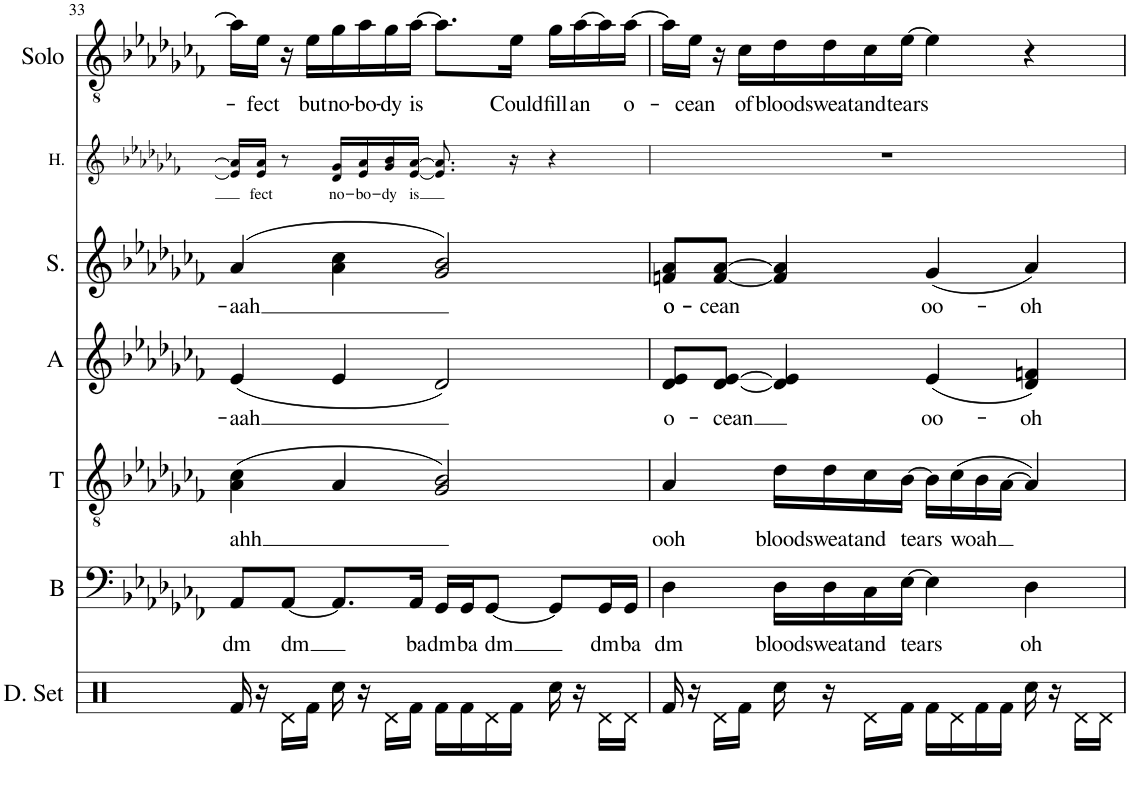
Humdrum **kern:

**kern	**kern	**text	**kern	**text	**kern	**text	**kern	**text	**kern	**text	**kern	**text
*part7	*part6	*part6	*part5	*part5	*part4	*part4	*part3	*part3	*part2	*part2	*part1	*part1
*staff7	*staff6	*staff6	*staff5	*staff5	*staff4	*staff4	*staff3	*staff3	*staff2	*staff2	*staff1	*staff1
*I"Drumset	*I"Bass	*	*I"Tenor	*	*I"Alto	*	*I"Soprano	*	*I"Harmony	*	*I"Solo	*
*I'D. Set	*I'B	*	*I'T	*	*I'A	*	*I'S.	*	*I'H.	*	*I'Solo	*
!!LO:PB:g=z
*clefX	*clefF4	*	*clefGv2	*	*clefG2	*	*clefG2	*	*clefG2	*	*clefGv2	*
*k[]	*k[b-e-a-d-g-c-f-]	*	*k[b-e-a-d-g-c-f-]	*	*k[b-e-a-d-g-c-f-]	*	*k[b-e-a-d-g-c-f-]	*	*k[b-e-a-d-g-c-f-]	*	*k[b-e-a-d-g-c-f-]	*
*M4/4	*M4/4	*	*M4/4	*	*M4/4	*	*M4/4	*	*M4/4	*	*M4/4	*
=33	=33	=33	=33	=33	=33	=33	=33	=33	=33	=33	=33	=33
!	!	!LO:LY:b	!	!LO:LY:b	!	!LO:LY:b	!	!LO:LY:b	!	!	!	!
16Rf/	8AA-/L	dm	(4A-\ 4c-\	ahh	(4e-/	-aah	(4a-/	-aah	16e-/] 16a-/]LL	.	16a-\LL]	.
!	!	!	!	!	!	!	!	!	!	!LO:LY:b	!	!LO:LY:b
16r	.	.	.	.	.	.	.	.	16e-/ 16a-/JJ	fect	16e-\JJ	fect
!	!	!LO:LY:b	!	!	!	!	!	!	!	!	!	!
16Rd\LL	[8AA-/J	dm	.	.	.	.	.	.	8r	.	16r	.
!	!	!	!	!	!	!	!	!	!	!	!	!LO:LY:b
16Rf\JJ	.	.	.	.	.	.	.	.	.	.	16e-\LL	but
!	!	!	!	!	!	!	!	!	!	!LO:LY:b	!	!LO:LY:b
16Rcc\	8.AA-/L]	.	4A-/	.	4e-/	.	4a-\ 4cc-\	.	16d-/ 16g-/LL	no-	16g-\	no-
!	!	!	!	!	!	!	!	!	!	!LO:LY:b	!	!LO:LY:b
16r	.	.	.	.	.	.	.	.	16e-/ 16a-/	-bo-	16a-\	-bo-
!	!	!	!	!	!	!	!	!	!	!LO:LY:b	!	!LO:LY:b
16Rd\LL	.	.	.	.	.	.	.	.	16g-/ 16b-/	-dy	16g-\	-dy
!	!	!LO:LY:b	!	!	!	!	!	!	!	!LO:LY:b	!	!LO:LY:b
16Rf\JJ	16AA-/Jk	ba	.	.	.	.	.	.	[16e-/ [16a-/JJ	is	[16a-\JJ	is
!	!	!LO:LY:b	!	!	!	!	!	!	!	!	!	!
16Rf\LL	16GG-/LL	dm	2G-/ 2B-/)	.	2d-/)	.	2g-/ 2b-/)	.	8.e-/] 8.a-/]	.	8.a-\L]	.
!	!	!LO:LY:b	!	!	!	!	!	!	!	!	!	!
16Rf\	16GG-/J	ba	.	.	.	.	.	.	.	.	.	.
!	!	!LO:LY:b	!	!	!	!	!	!	!	!	!	!
16Rd\	[8GG-/J	dm	.	.	.	.	.	.	.	.	.	.
!	!	!	!	!	!	!	!	!	!	!	!	!LO:LY:b
16Rf\JJ	.	.	.	.	.	.	.	.	16r	.	16e-\Jk	Could
!	!	!	!	!	!	!	!	!	!	!	!	!LO:LY:b
16Rcc\	8GG-/L]	.	.	.	.	.	.	.	4r	.	16g-\LL	fill
!	!	!	!	!	!	!	!	!	!	!	!	!LO:LY:b
16r	.	.	.	.	.	.	.	.	.	.	[16a-\	an
!	!	!LO:LY:b	!	!	!	!	!	!	!	!	!	!
16Rd\LL	16GG-/L	dm	.	.	.	.	.	.	.	.	16a-\]	.
!	!	!LO:LY:b	!	!	!	!	!	!	!	!	!	!LO:LY:b
16Rd\JJ	16GG-/JJ	ba	.	.	.	.	.	.	.	.	[16a-\JJ	o-
=34	=34	=34	=34	=34	=34	=34	=34	=34	=34	=34	=34	=34
!	!	!LO:LY:b	!	!LO:LY:b	!	!LO:LY:b	!	!LO:LY:b	!	!	!	!
16Rf/	4D-\	dm	4A-/	ooh	8d-/ 8e-/L	o-	8fn/ 8a-/L	o-	1r	.	16a-\LL]	.
!	!	!	!	!	!	!	!	!	!	!	!	!LO:LY:b
16r	.	.	.	.	.	.	.	.	.	.	16e-\JJ	-cean
!	!	!	!	!	!	!LO:LY:b	!	!LO:LY:b	!	!	!	!
16Rd\LL	.	.	.	.	[8d-/ [8e-/J	-cean	[8f/ [8a-/J	-cean	.	.	16r	.
!	!	!	!	!	!	!	!	!	!	!	!	!LO:LY:b
16Rf\JJ	.	.	.	.	.	.	.	.	.	.	16c-\LL	of
!	!	!LO:LY:b	!	!LO:LY:b	!	!	!	!	!	!	!	!LO:LY:b
16Rcc\	16D-\LL	blood	16d-\LL	blood	4d-/] 4e-/]	.	4f/] 4a-/]	.	.	.	16d-\	blood
!	!	!LO:LY:b	!	!LO:LY:b	!	!	!	!	!	!	!	!LO:LY:b
16r	16D-\	sweat	16d-\	sweat	.	.	.	.	.	.	16d-\	sweat
!	!	!LO:LY:b	!	!LO:LY:b	!	!	!	!	!	!	!	!LO:LY:b
16Rd\LL	16C-\	and	16c-\	and	.	.	.	.	.	.	16c-\	and
!	!	!LO:LY:b	!	!LO:LY:b	!	!	!	!	!	!	!	!LO:LY:b
16Rf\JJ	[16E-\JJ	tears	[16B-\JJ	tears	.	.	.	.	.	.	[16e-\JJ	tears
!	!	!	!	!	!	!LO:LY:b	!	!LO:LY:b	!	!	!	!
16Rf\LL	4E-\]	.	16B-\LL]	.	(4e-/	oo-	(4g-/	oo-	.	.	4e-\]	.
!	!	!	!	!LO:LY:b	!	!	!	!	!	!	!	!
16Rd\	.	.	(16c-\	woah	.	.	.	.	.	.	.	.
16Rf\	.	.	16B-\	.	.	.	.	.	.	.	.	.
16Rf\JJ	.	.	[16A-\JJ	.	.	.	.	.	.	.	.	.
!	!	!LO:LY:b	!	!	!	!LO:LY:b	!	!LO:LY:b	!	!	!	!
16Rcc\	4D-\	oh	4A-/])	.	4d-/ 4fn/)	-oh	4a-/)	-oh	.	.	4r	.
16r	.	.	.	.	.	.	.	.	.	.	.	.
16Rd\LL	.	.	.	.	.	.	.	.	.	.	.	.
16Rd\JJ	.	.	.	.	.	.	.	.	.	.	.	.
=	=	=	=	=	=	=	=	=	=	=	=	=
*-	*-	*-	*-	*-	*-	*-	*-	*-	*-	*-	*-	*-
